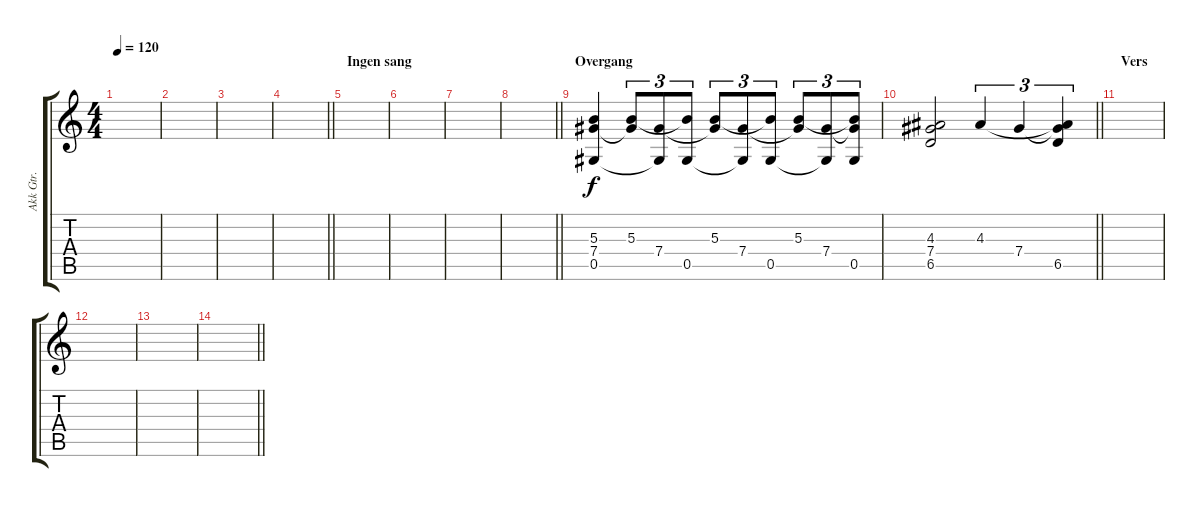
\track ("Akk Gtr." "Akk Gtr.") {instrument acousticguitarsteel}
\staff {score tabs}
\tuning (Eb4 Bb3 Gb3 Db3 Ab2 Eb2) {hide}
\ts (4 4)
\tempo 120
\clef g2
\ks c
|
|
|
\barLineRight lightlight
|
\section ("" "Ingen sang")
|
|
|
\barLineRight lightlight
|
\section ("" "Overgang")
(5.3 7.4 0.5).4 (5.3 7.4{t}).8{tu (3 2)} (7.4 0.5{t}).8{tu (3 2)} (5.3{t} 0.5).8{tu (3 2)} (5.3 7.4{t}).8{tu (3 2)} (7.4 0.5{t}).8{tu (3 2)} (5.3{t} 0.5).8{tu (3 2)} (5.3 7.4{t}).8{tu (3 2)} (7.4 0.5{t}).8{tu (3 2)} (5.3{t} 7.4{t} 0.5).8{tu (3 2)} |
\barLineRight lightlight
(4.3 7.4 6.5).2 4.3.4{tu (3 2)} 7.4.4{tu (3 2)} (4.3{t} 7.4{t} 6.5).4{tu (3 2)} |
\section ("" "Vers ")
|
|
|
\barLineRight lightlight
